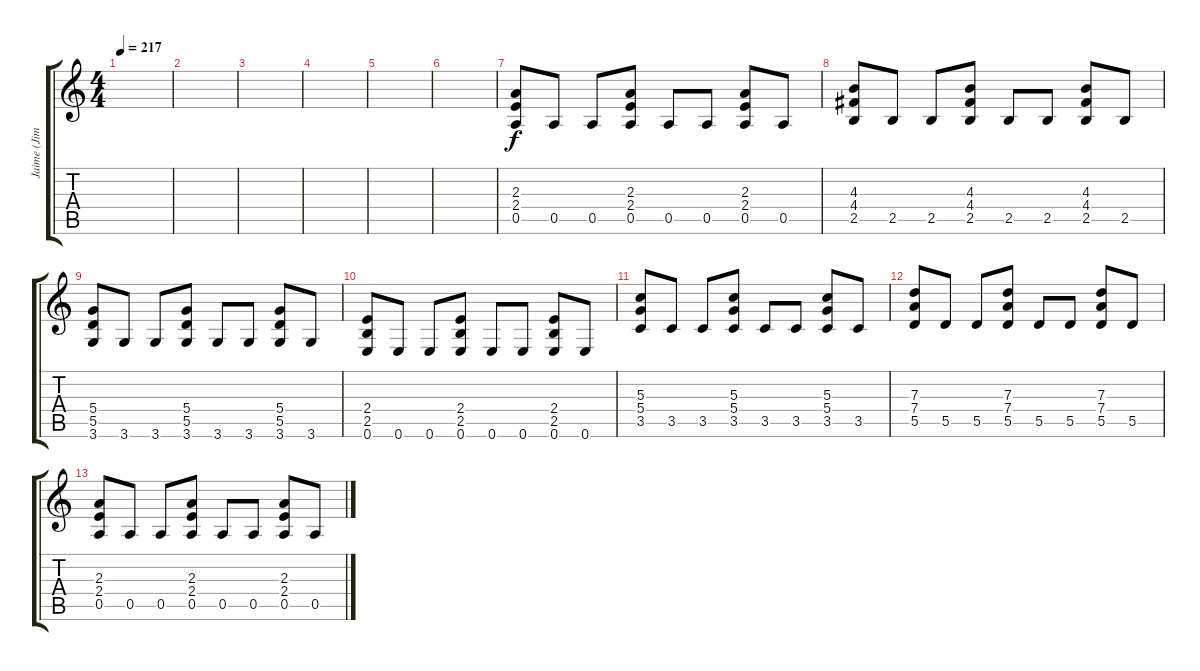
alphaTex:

\track ("Jaime (Jimmy Froster)" "Jaime (Jim") {instrument distortionguitar}
\staff {score tabs}
\tuning (E4 B3 G3 D3 A2 E2) {hide}
\ts (4 4)
\tempo 217
\tempo 70
\tempo 217
\clef g2
\ks c
|
|
|
|
|
|
(2.3 2.4 0.5).8 0.5.8 0.5.8 (2.3 2.4 0.5).8 0.5.8 0.5.8 (2.3 2.4 0.5).8 0.5.8 |
(4.3 4.4 2.5).8 2.5.8 2.5.8 (4.3 4.4 2.5).8 2.5.8 2.5.8 (4.3 4.4 2.5).8 2.5.8 |
(5.4 5.5 3.6).8 3.6.8 3.6.8 (5.4 5.5 3.6).8 3.6.8 3.6.8 (5.4 5.5 3.6).8 3.6.8 |
(2.4 2.5 0.6).8 0.6.8 0.6.8 (2.4 2.5 0.6).8 0.6.8 0.6.8 (2.4 2.5 0.6).8 0.6.8 |
(5.3 5.4 3.5).8 3.5.8 3.5.8 (5.3 5.4 3.5).8 3.5.8 3.5.8 (5.3 5.4 3.5).8 3.5.8 |
(7.3 7.4 5.5).8 5.5.8 5.5.8 (7.3 7.4 5.5).8 5.5.8 5.5.8 (7.3 7.4 5.5).8 5.5.8 |
(2.3 2.4 0.5).8 0.5.8 0.5.8 (2.3 2.4 0.5).8 0.5.8 0.5.8 (2.3 2.4 0.5).8 0.5.8
